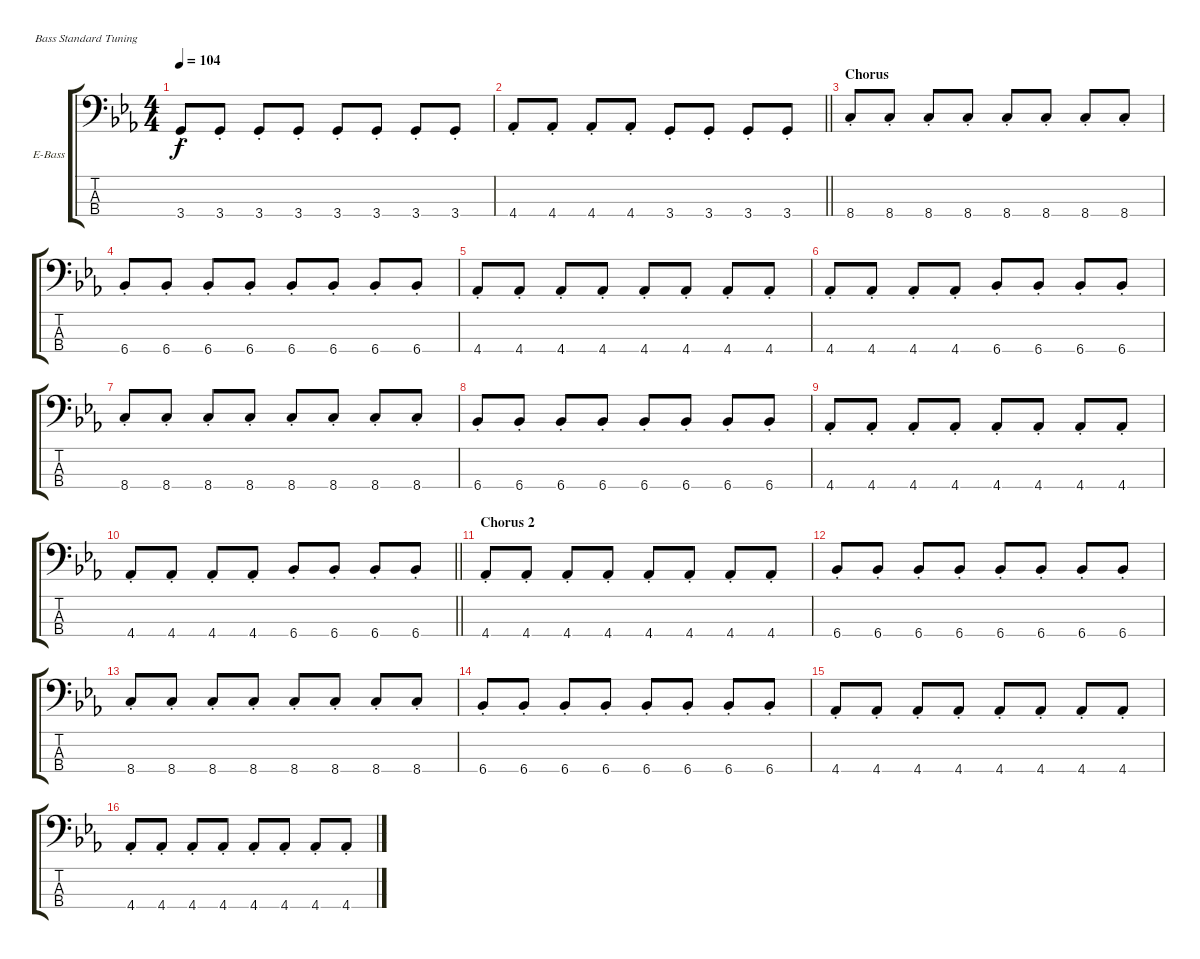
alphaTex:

\bracketExtendMode groupsimilarinstruments
\firstSystemTrackNameOrientation horizontal
\otherSystemsTrackNameOrientation horizontal
\track ("Bass" "E-Bass") {instrument electricbassfinger}
\staff {score tabs}
\tuning (G2 D2 A1 E1)
\ts (4 4)
\tempo 104
\clef f4
\ks eb
3.4{st}.8{dy f} 3.4{st}.8 3.4{st}.8 3.4{st}.8 3.4{st}.8 3.4{st}.8 3.4{st}.8 3.4{st}.8 |
\barLineRight lightlight
4.4{st}.8 4.4{st}.8 4.4{st}.8 4.4{st}.8 3.4{st}.8 3.4{st}.8 3.4{st}.8 3.4{st}.8 |
\section ("" "Chorus")
8.4{st}.8 8.4{st}.8 8.4{st}.8 8.4{st}.8 8.4{st}.8 8.4{st}.8 8.4{st}.8 8.4{st}.8 |
6.4{st}.8 6.4{st}.8 6.4{st}.8 6.4{st}.8 6.4{st}.8 6.4{st}.8 6.4{st}.8 6.4{st}.8 |
4.4{st}.8 4.4{st}.8 4.4{st}.8 4.4{st}.8 4.4{st}.8 4.4{st}.8 4.4{st}.8 4.4{st}.8 |
4.4{st}.8 4.4{st}.8 4.4{st}.8 4.4{st}.8 6.4{st}.8 6.4{st}.8 6.4{st}.8 6.4{st}.8 |
8.4{st}.8 8.4{st}.8 8.4{st}.8 8.4{st}.8 8.4{st}.8 8.4{st}.8 8.4{st}.8 8.4{st}.8 |
6.4{st}.8 6.4{st}.8 6.4{st}.8 6.4{st}.8 6.4{st}.8 6.4{st}.8 6.4{st}.8 6.4{st}.8 |
4.4{st}.8 4.4{st}.8 4.4{st}.8 4.4{st}.8 4.4{st}.8 4.4{st}.8 4.4{st}.8 4.4{st}.8 |
\barLineRight lightlight
4.4{st}.8 4.4{st}.8 4.4{st}.8 4.4{st}.8 6.4{st}.8 6.4{st}.8 6.4{st}.8 6.4{st}.8 |
\section ("" "Chorus 2")
4.4{st}.8 4.4{st}.8 4.4{st}.8 4.4{st}.8 4.4{st}.8 4.4{st}.8 4.4{st}.8 4.4{st}.8 |
6.4{st}.8 6.4{st}.8 6.4{st}.8 6.4{st}.8 6.4{st}.8 6.4{st}.8 6.4{st}.8 6.4{st}.8 |
8.4{st}.8 8.4{st}.8 8.4{st}.8 8.4{st}.8 8.4{st}.8 8.4{st}.8 8.4{st}.8 8.4{st}.8 |
6.4{st}.8 6.4{st}.8 6.4{st}.8 6.4{st}.8 6.4{st}.8 6.4{st}.8 6.4{st}.8 6.4{st}.8 |
4.4{st}.8 4.4{st}.8 4.4{st}.8 4.4{st}.8 4.4{st}.8 4.4{st}.8 4.4{st}.8 4.4{st}.8 |
4.4{st}.8 4.4{st}.8 4.4{st}.8 4.4{st}.8 4.4{st}.8 4.4{st}.8 4.4{st}.8 4.4{st}.8
